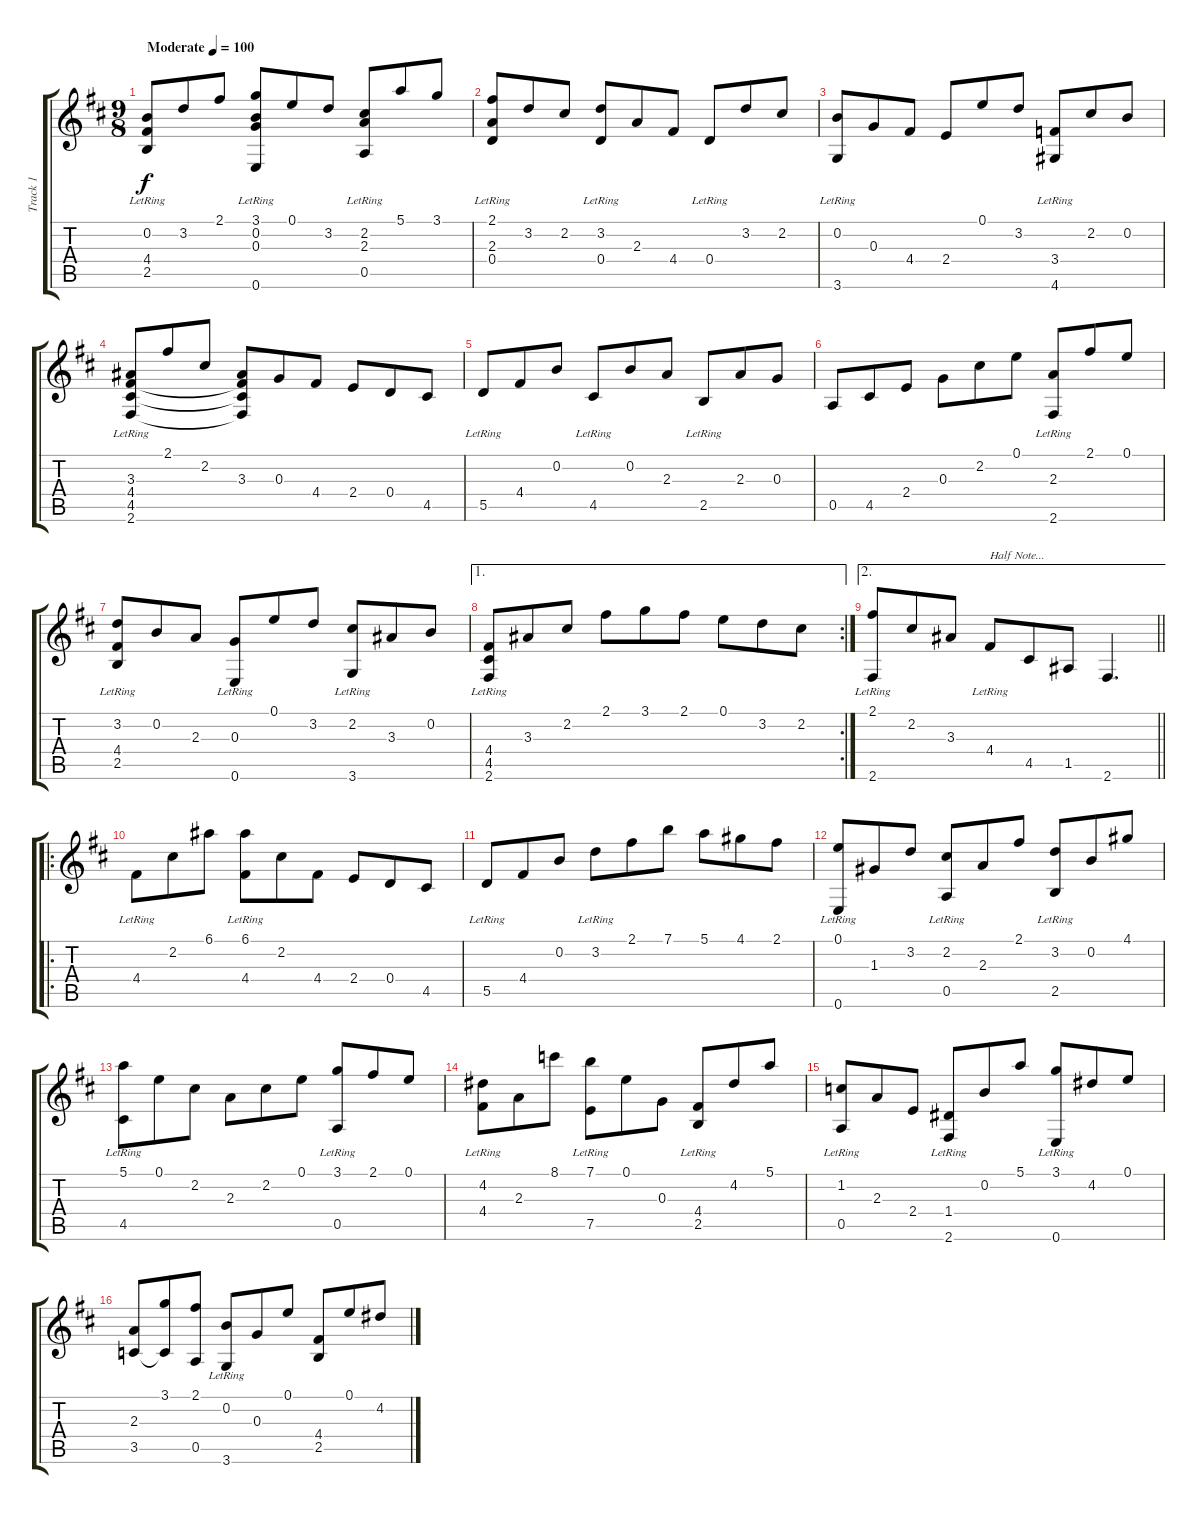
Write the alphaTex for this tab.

\track ("Track 1" "Track 1") {instrument acousticguitarnylon}
\staff {score tabs}
\tuning (E4 B3 G3 D3 A2 E2) {hide}
\ts (9 8)
\tempo (100 "Moderate")
\clef g2
\ks d
(0.2 4.4{lr} 2.5{lr}).8{dy f instrument acousticguitarnylon} 3.2.8 2.1.8 (3.1 0.2{lr} 0.3{lr} 0.6{lr}).8 0.1.8 3.2.8 (2.2 2.3{lr} 0.5{lr}).8 5.1.8 3.1.8 |
(2.1 2.3{lr} 0.4{lr}).8 3.2.8 2.2.8 (3.2 0.4{lr}).8 2.3.8 4.4.8 0.4{lr}.8 3.2.8 2.2.8 |
(0.2 3.6{lr}).8 0.3.8 4.4.8 2.4.8 0.1.8 3.2.8 (3.4 4.6{lr}).8 2.2.8 0.2.8 |
(3.3 4.4{lr} 4.5{lr} 2.6{lr}).8 2.1.8 2.2.8 (3.3 4.4{t} 4.5{t} 2.6{t}).8 0.3.8 4.4.8 2.4.8 0.4.8 4.5.8 |
5.5{lr}.8 4.4.8 0.2.8 4.5{lr}.8 0.2.8 2.3.8 2.5{lr}.8 2.3.8 0.3.8 |
0.5.8 4.5.8 2.4.8 0.3.8 2.2.8 0.1.8 (2.3 2.6{lr}).8 2.1.8 0.1.8 |
(3.2 4.4{lr} 2.5{lr}).8 0.2.8 2.3.8 (0.3 0.6{lr}).8 0.1.8 3.2.8 (2.2 3.6{lr}).8 3.3.8 0.2.8 |
\ae 1
\rc 2
(4.4 4.5{lr} 2.6{lr}).8 3.3.8 2.2.8 2.1.8 3.1.8 2.1.8 0.1.8 3.2.8 2.2.8 |
\ae 2
\barLineRight lightlight
(2.1 2.6{lr}).8 2.2.8 3.3.8 4.4{lr}.8{txt "Half Note..."} 4.5.8 1.5.8 2.6.4{d} |
\ro
4.4{lr}.8 2.2.8 6.1.8 (6.1 4.4{lr}).8 2.2.8 4.4.8 2.4.8 0.4.8 4.5.8 |
5.5{lr}.8 4.4.8 0.2.8 3.2{lr}.8 2.1.8 7.1.8 5.1.8 4.1.8 2.1.8 |
(0.1 0.6{lr}).8 1.3.8 3.2.8 (2.2 0.5{lr}).8 2.3.8 2.1.8 (3.2 2.5{lr}).8 0.2.8 4.1.8 |
(5.1 4.5{lr}).8 0.1.8 2.2.8 2.3.8 2.2.8 0.1.8 (3.1 0.5{lr}).8 2.1.8 0.1.8 |
(4.2 4.4{lr}).8 2.3.8 8.1.8 (7.1 7.5{lr}).8 0.1.8 0.3.8 (4.4 2.5{lr}).8 4.2.8 5.1.8 |
(1.2 0.5{lr}).8 2.3.8 2.4.8 (1.4 2.6{lr}).8 0.2.8 5.1.8 (3.1 0.6{lr}).8 4.2.8 0.1.8 |
(2.3 3.5).8 (3.1 3.5{t}).8 (2.1 0.5).8 (0.2 3.6{lr}).8 0.3.8 0.1.8 (4.4 2.5).8 0.1.8 4.2.8
